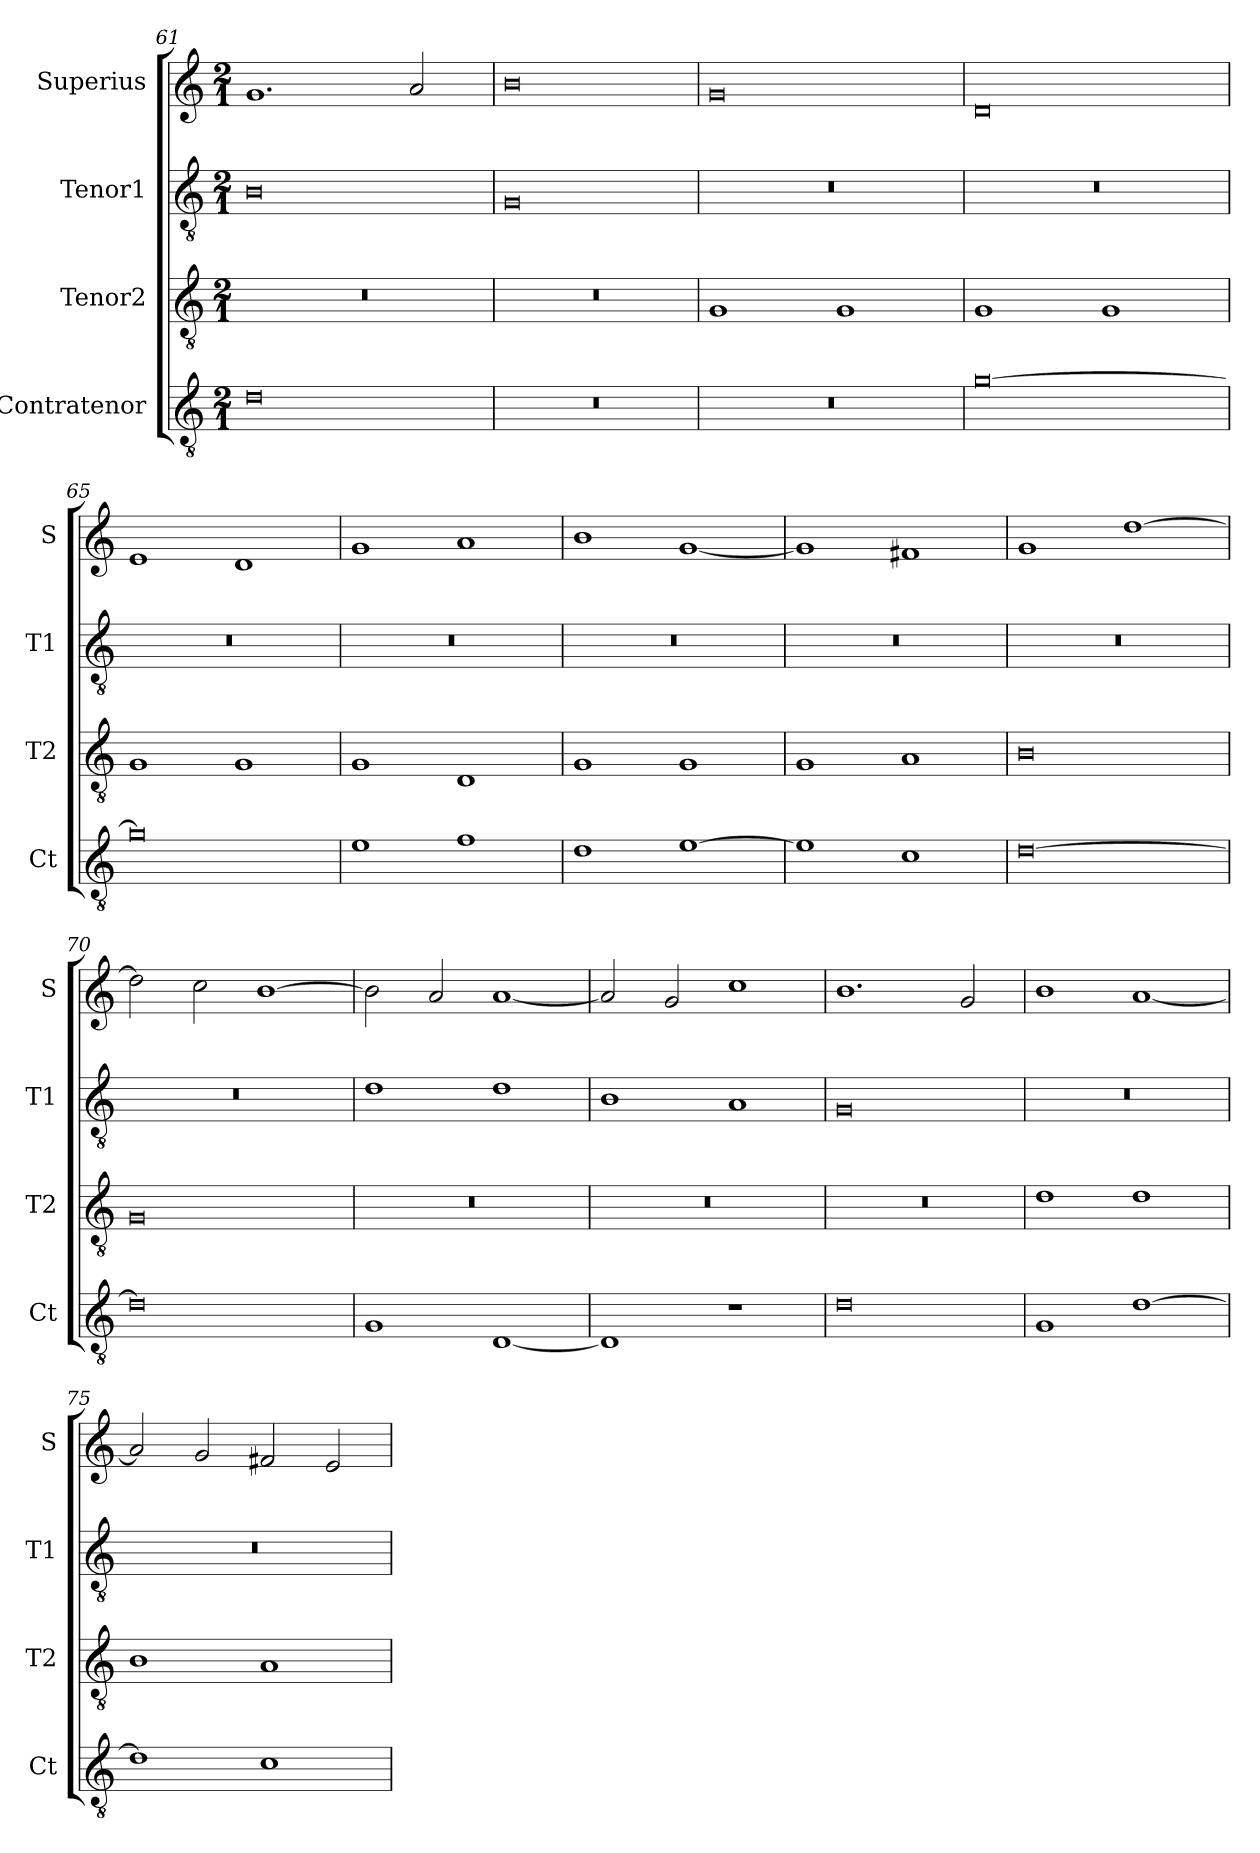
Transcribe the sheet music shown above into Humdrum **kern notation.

**kern	**kern	**kern	**kern
*part4	*part3	*part2	*part1
*staff4	*staff3	*staff2	*staff1
*I"Contratenor	*I"Tenor2	*I"Tenor1	*I"Superius
*I'Ct	*I'T2	*I'T1	*I'S
*clefGv2	*clefGv2	*clefGv2	*clefG2
*k[]	*k[]	*k[]	*k[]
*M2/1	*M2/1	*M2/1	*M2/1
=61	=61	=61	=61
0d	0r	0B	1.g
.	.	.	2a
=62	=62	=62	=62
0r	0r	0G	0b
=63	=63	=63	=63
0r	1G	0r	0g
.	1G	.	.
=64	=64	=64	=64
[0g	1G	0r	0d
.	1G	.	.
=65	=65	=65	=65
0g]	1G	0r	1e
.	1G	.	1d
=66	=66	=66	=66
1e	1G	0r	1g
1f	1D	.	1a
=67	=67	=67	=67
1d	1G	0r	1b
[1e	1G	.	[1g
=68	=68	=68	=68
1e]	1G	0r	1g]
1c	1A	.	1f#X
=69	=69	=69	=69
[0d	0B	0r	1g
.	.	.	[1dd
=70	=70	=70	=70
0d]	0G	0r	2dd]
.	.	.	2cc
.	.	.	[1b
=71	=71	=71	=71
1G	0r	1d	2b]
.	.	.	2a
[1D	.	1d	[1a
=72	=72	=72	=72
1D]	0r	1B	2a]
.	.	.	2g
1r	.	1A	1cc
=73	=73	=73	=73
0d	0r	0G	1.b
.	.	.	2g
=74	=74	=74	=74
1G	1d	0r	1b
[1d	1d	.	[1a
=75	=75	=75	=75
1d]	1B	0r	2a]
.	.	.	2g
1c	1A	.	2f#X
.	.	.	2e
=	=	=	=
*-	*-	*-	*-
